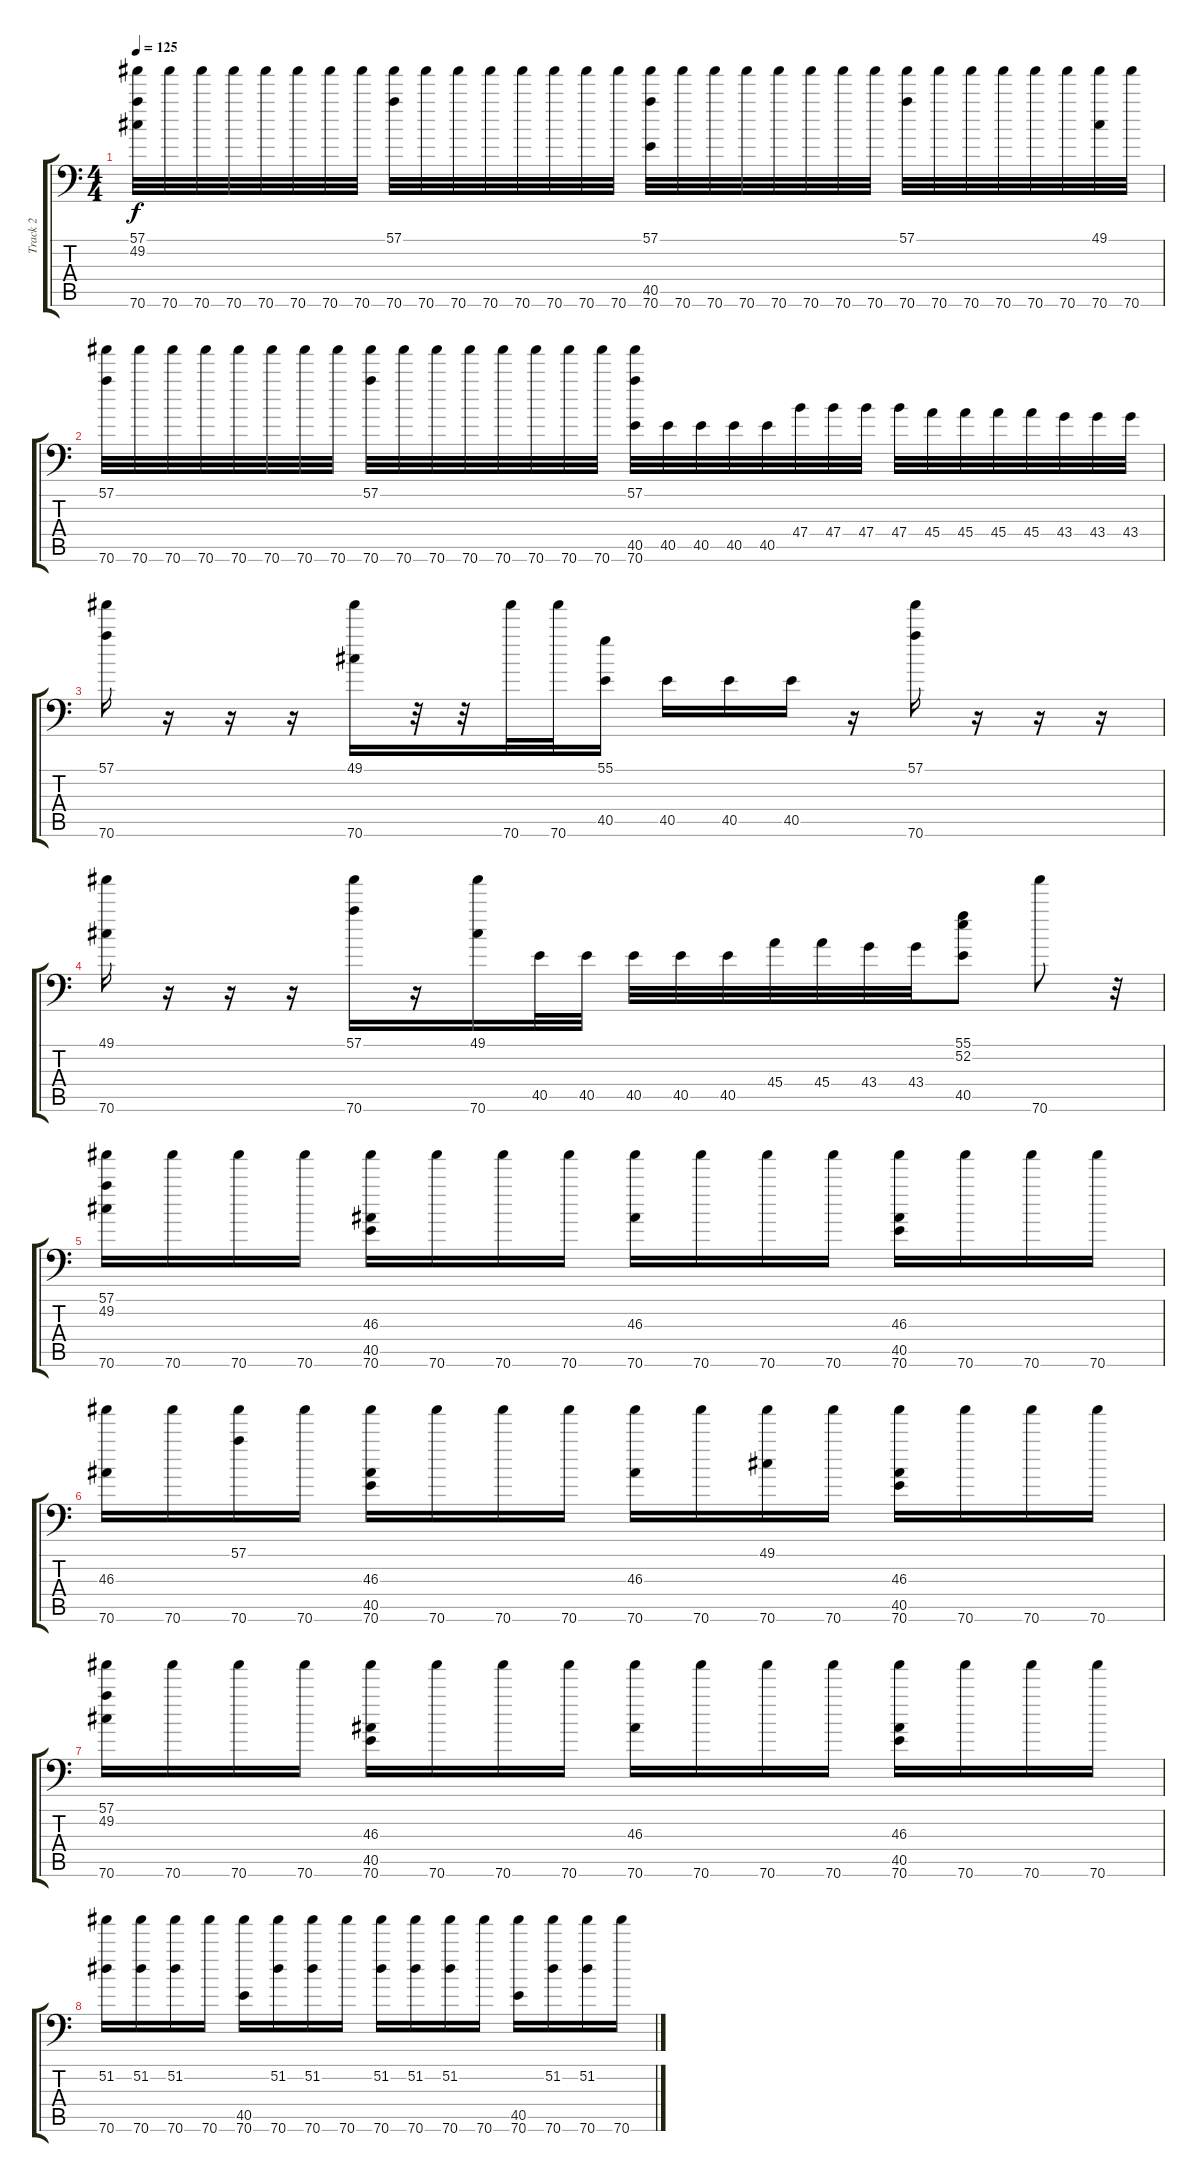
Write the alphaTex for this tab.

\track ("Track 2" "Track 2") {instrument acousticgrandpiano}
\staff {score tabs}
\tuning (C-1 C-1 C-1 C-1 C-1 C-1) {hide}
\ts (4 4)
\tempo 125
\clef f4
\ks c
(57.1 49.2 70.6).32{dy f} 70.6.32 70.6.32 70.6.32 70.6.32 70.6.32 70.6.32 70.6.32 (57.1 70.6).32 70.6.32 70.6.32 70.6.32 70.6.32 70.6.32 70.6.32 70.6.32 (57.1 40.5 70.6).32 70.6.32 70.6.32 70.6.32 70.6.32 70.6.32 70.6.32 70.6.32 (57.1 70.6).32 70.6.32 70.6.32 70.6.32 70.6.32 70.6.32 (49.1 70.6).32 70.6.32 |
(57.1 70.6).32 70.6.32 70.6.32 70.6.32 70.6.32 70.6.32 70.6.32 70.6.32 (57.1 70.6).32 70.6.32 70.6.32 70.6.32 70.6.32 70.6.32 70.6.32 70.6.32 (57.1 40.5 70.6).32 40.5.32 40.5.32 40.5.32 40.5.32 47.4.32 47.4.32 47.4.32 47.4.32 45.4.32 45.4.32 45.4.32 45.4.32 43.4.32 43.4.32 43.4.32 |
(57.1 70.6).16 r.16 r.16 r.16 (49.1 70.6).16 r.32 r.32 70.6.32 70.6.32 (55.1 40.5).16 40.5.16 40.5.16 40.5.16 r.16 (57.1 70.6).16 r.16 r.16 r.16 |
(49.1 70.6).16 r.16 r.16 r.16 (57.1 70.6).16 r.16 (49.1 70.6).16 40.5.32 40.5.32 40.5.32 40.5.32 40.5.32 45.4.32 45.4.32 43.4.32 43.4.32 (55.1 52.2 40.5).8 70.6.8 r.32 |
(57.1 49.2 70.6).16 70.6.16 70.6.16 70.6.16 (46.3 40.5 70.6).16 70.6.16 70.6.16 70.6.16 (46.3 70.6).16 70.6.16 70.6.16 70.6.16 (46.3 40.5 70.6).16 70.6.16 70.6.16 70.6.16 |
(46.3 70.6).16 70.6.16 (57.1 70.6).16 70.6.16 (46.3 40.5 70.6).16 70.6.16 70.6.16 70.6.16 (46.3 70.6).16 70.6.16 (49.1 70.6).16 70.6.16 (46.3 40.5 70.6).16 70.6.16 70.6.16 70.6.16 |
(57.1 49.2 70.6).16 70.6.16 70.6.16 70.6.16 (46.3 40.5 70.6).16 70.6.16 70.6.16 70.6.16 (46.3 70.6).16 70.6.16 70.6.16 70.6.16 (46.3 40.5 70.6).16 70.6.16 70.6.16 70.6.16 |
(51.2 70.6).16 (51.2 70.6).16 (51.2 70.6).16 70.6.16 (40.5 70.6).16 (51.2 70.6).16 (51.2 70.6).16 70.6.16 (51.2 70.6).16 (51.2 70.6).16 (51.2 70.6).16 70.6.16 (40.5 70.6).16 (51.2 70.6).16 (51.2 70.6).16 70.6.16
